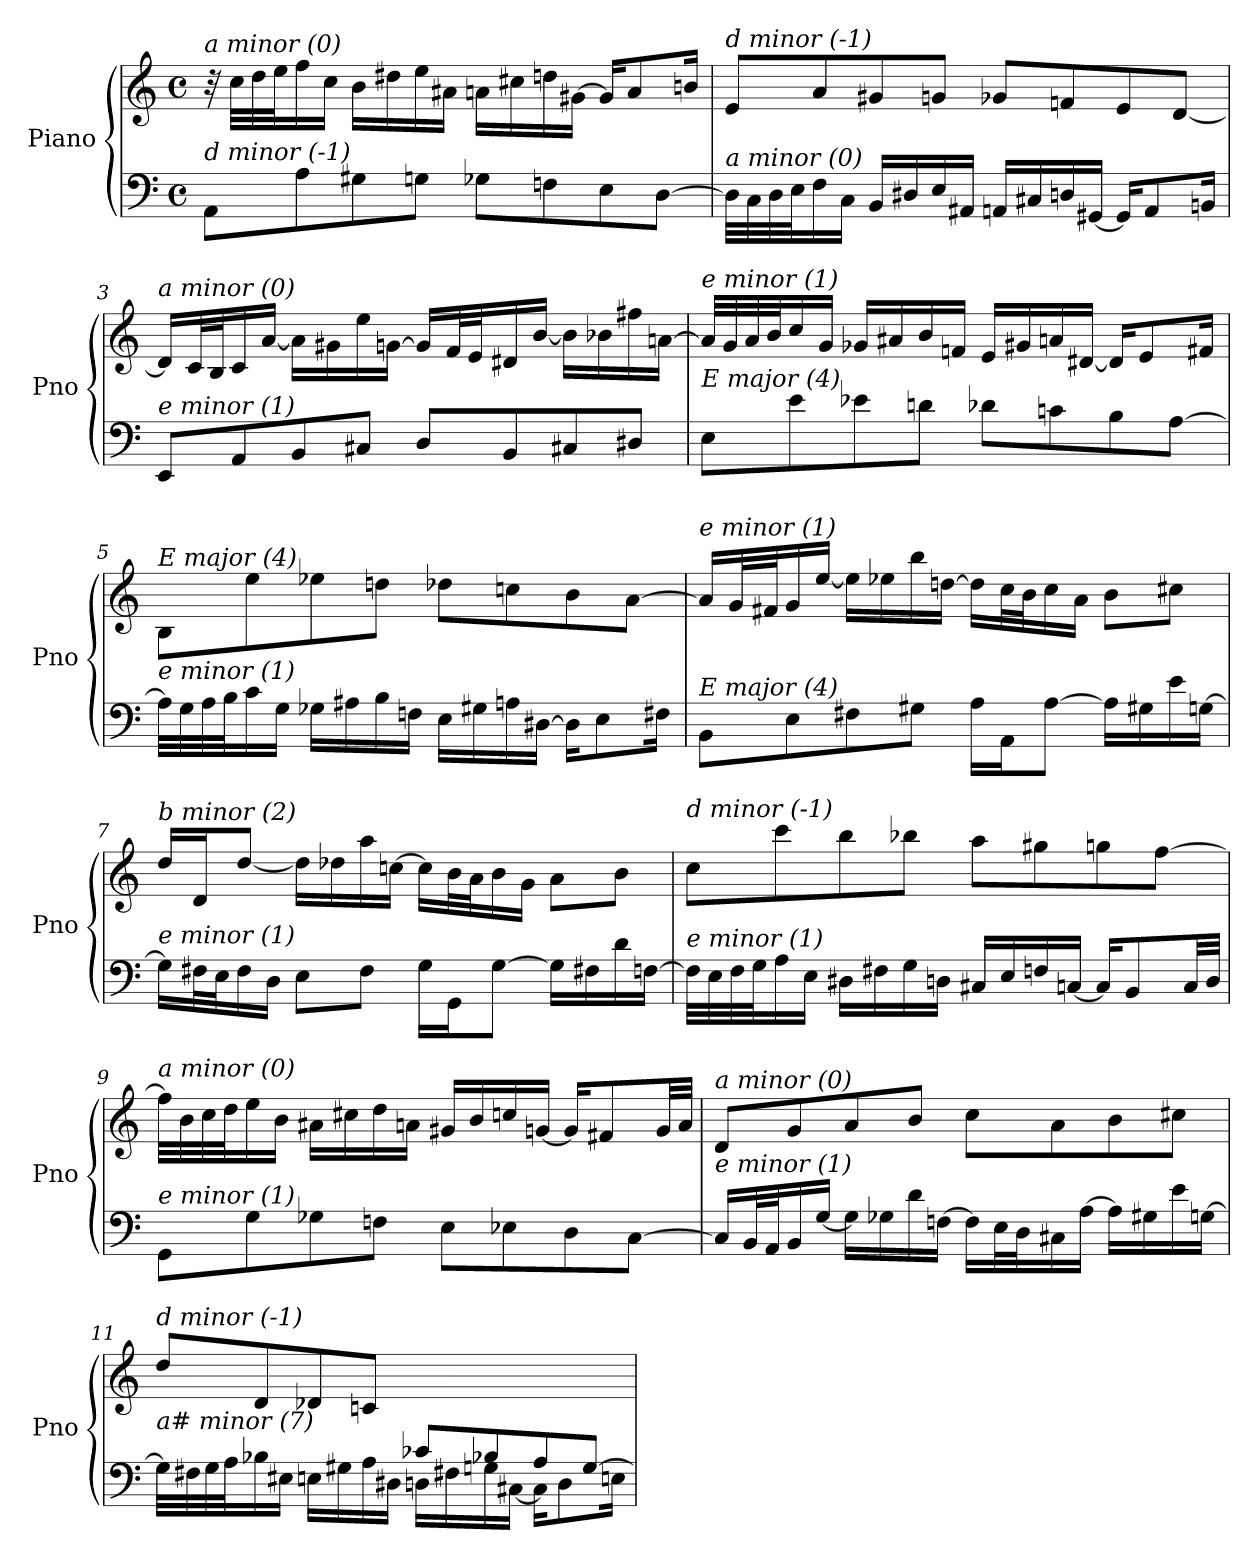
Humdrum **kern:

**kern	**kern
*part1	*part1
*staff2	*staff1
*I"Piano	*
*I'Pno	*
*clefF4	*clefG2
*k[]	*k[]
*M4/4	*M4/4
*met(c)	*met(c)
=1	=1
!	!LO:TX:i:t=a minor (0)
!LO:TX:i:t=d minor (-1)	!
8AA/L	32r
.	32cc\LLL
.	32dd\
.	32ee\J
8A\	16ff\
.	16cc\JJ
8G#X\	16b\LL
.	16dd#X\
8Gn\J	16ee\
.	16a#Xi\JJ
8G-Xi\L	16a\LL
.	16cc#X\
8Fn\	16ddn\
.	[16g#X\JJ
8E\	16g#/KL]
.	8a/
[8D\J	.
.	16bn/Jk
=2	=2
!	!LO:TX:i:t=d minor (-1)
!LO:TX:i:t=a minor (0)	!
32D\LLL]	8e/L
32C\	.
32D\	.
32E\J	.
16F\	8a/
16C\JJ	.
16BB/LL	8g#X/
16D#X/	.
16E/	8gn/J
16AA#Xi/JJ	.
16AA/LL	8g-Xi/L
16C#X/	.
16Dn/	8fn/
[16GG#X/JJ	.
16GG#/KL]	8e/
8AA/	.
.	[8d/J
16BBn/Jk	.
!!LO:LB:g=z
=3	=3
!	!LO:TX:i:t=a minor (0)
!LO:TX:i:t=e minor (1)	!
8EE/L	16d/LL]
.	32c/L
.	32B/J
8AA/	16c/
.	[16a/JJ
8BB/	16a\LL]
.	16g#X\
8C#X/J	16ee\
.	[16gn\JJ
8D/L	16g/LL]
.	32f/L
.	32e/J
8BB/	16d#X/
.	[16b/JJ
8C#X/	16b\LL]
.	16b-Xi\
8D#X/J	16ff#X\
.	[16an\JJ
=4	=4
!	!LO:TX:i:t=e minor (1)
!LO:TX:i:t=E major (4)	!
8E\L	32a/LLL]
.	32g/
.	32a/
.	32b/J
8e\	16cc/
.	16g/JJ
8e-Xi\	16g-Xi/LL
.	16a#X/
8dn\J	16b/
.	16fn/JJ
8d-Xi\L	16e/LL
.	16g#X/
8cn\	16an/
.	[16d#X/JJ
8B\	16d#/KL]
.	8e/
[8A\J	.
.	16f#X/Jk
!!LO:LB:g=z
=5	=5
!	!LO:TX:i:t=E major (4)
!LO:TX:i:t=e minor (1)	!
32A\LLL]	8B/L
32G\	.
32A\	.
32B\J	.
16c\	8ee\
16G\JJ	.
16G-Xi\LL	8ee-Xi\
16A#X\	.
16B\	8ddn\J
16Fn\JJ	.
16E\LL	8dd-Xi\L
16G#X\	.
16An\	8ccn\
[16D#X\JJ	.
16D#\KL]	8b\
8E\	.
.	[8a\J
16F#X\Jk	.
=6	=6
!	!LO:TX:i:t=e minor (1)
!LO:TX:i:t=E major (4)	!
8BB\L	16a/LL]
.	32g/L
.	32f#X/J
8E\	16g/
.	[16ee/JJ
8F#X\	16ee\LL]
.	16ee-Xi\
8G#X\J	16bb\
.	[16ddn\JJ
16A\LL	16dd\LL]
16AA\J	32cc\L
.	32b\J
[8A\J	16cc\
.	16a\JJ
16A\LL]	8b\L
16G#X\	.
16e\	8cc#X\J
[16Gn\JJ	.
!!LO:LB:g=z
=7	=7
!	!LO:TX:i:t=b minor (2)
!LO:TX:i:t=e minor (1)	!
16G\LL]	16dd/LL
32F#X\L	16d/J
32E\J	.
16F#\	[8dd/J
16D\JJ	.
8E\L	16dd\LL]
.	16dd-Xi\
8F#\J	16aa\
.	[16ccn\JJ
16G\LL	16cc\LL]
16GG\J	32b\L
.	32a\J
[8G\J	16b\
.	16g\JJ
16G\LL]	8a\L
16F#X\	.
16d\	8b\J
[16Fn\JJ	.
=8	=8
!	!LO:TX:i:t=d minor (-1)
!LO:TX:i:t=e minor (1)	!
32F\LLL]	8cc\L
32E\	.
32F\	.
32G\J	.
16A\	8ccc\
16E\JJ	.
16D#X\LL	8bb\
16F#X\	.
16G\	8bb-X\J
16Dn\JJ	.
16C#X/LL	8aa\L
16E/	.
16Fn/	8gg#Xi\
[16Cn/JJ	.
16C/KL]	8gg\
8BB/	.
.	[8ff\J
32C/LL	.
32D/JJJ	.
!!LO:LB:g=z
=9	=9
!	!LO:TX:i:t=a minor (0)
!LO:TX:i:t=e minor (1)	!
8GG\L	32ff\LLL]
.	32b\
.	32cc\
.	32dd\J
8G\	16ee\
.	16b\JJ
8G-Xi\	16a#X\LL
.	16cc#X\
8Fn\J	16dd\
.	16an\JJ
8E\L	16g#X/LL
.	16b/
8E-X\	16ccn/
.	[16gn/JJ
8D\	16g/KL]
.	8f#X/
[8C\J	.
.	32g/LL
.	32a/JJJ
=10	=10
!	!LO:TX:i:t=a minor (0)
!LO:TX:i:t=e minor (1)	!
16C/LL]	8d/L
32BB/L	.
32AA/J	.
16BB/	8g/
[16G/JJ	.
16G\LL]	8a/
16G-Xi\	.
16d\	8b/J
[16Fn\JJ	.
16F\LL]	8cc\L
32E\L	.
32D\J	.
16C#X\	8a\
[16A\JJ	.
16A\LL]	8b\
16G#X\	.
16e\	8cc#X\J
[16Gn\JJ	.
!!LO:PB:g=z
=11	=11
*^	*
!	!	!LO:TX:i:t=d minor (-1)
!LO:TX:i:t=a# minor (7)	!	!
2ryy	32G\LLL]	8dd/L
.	32F#X\	.
.	32G\	.
.	32A\J	.
.	16B-X\	8d/
.	16E#Xi\JJ	.
.	16E\LL	8d-Xi/
.	16G#X\	.
.	16A\	8cn/J
.	16D#Xi\JJ	.
8c-Xi/L	16D\LL	2ryy
.	16F#X\	.
8B-X/	16Gn\	.
.	[16C#X\JJ	.
8A/	16C#\KL]	.
.	8D\	.
[8G/J	.	.
.	16En\Jk	.
*v	*v	*
=	=
*-	*-
